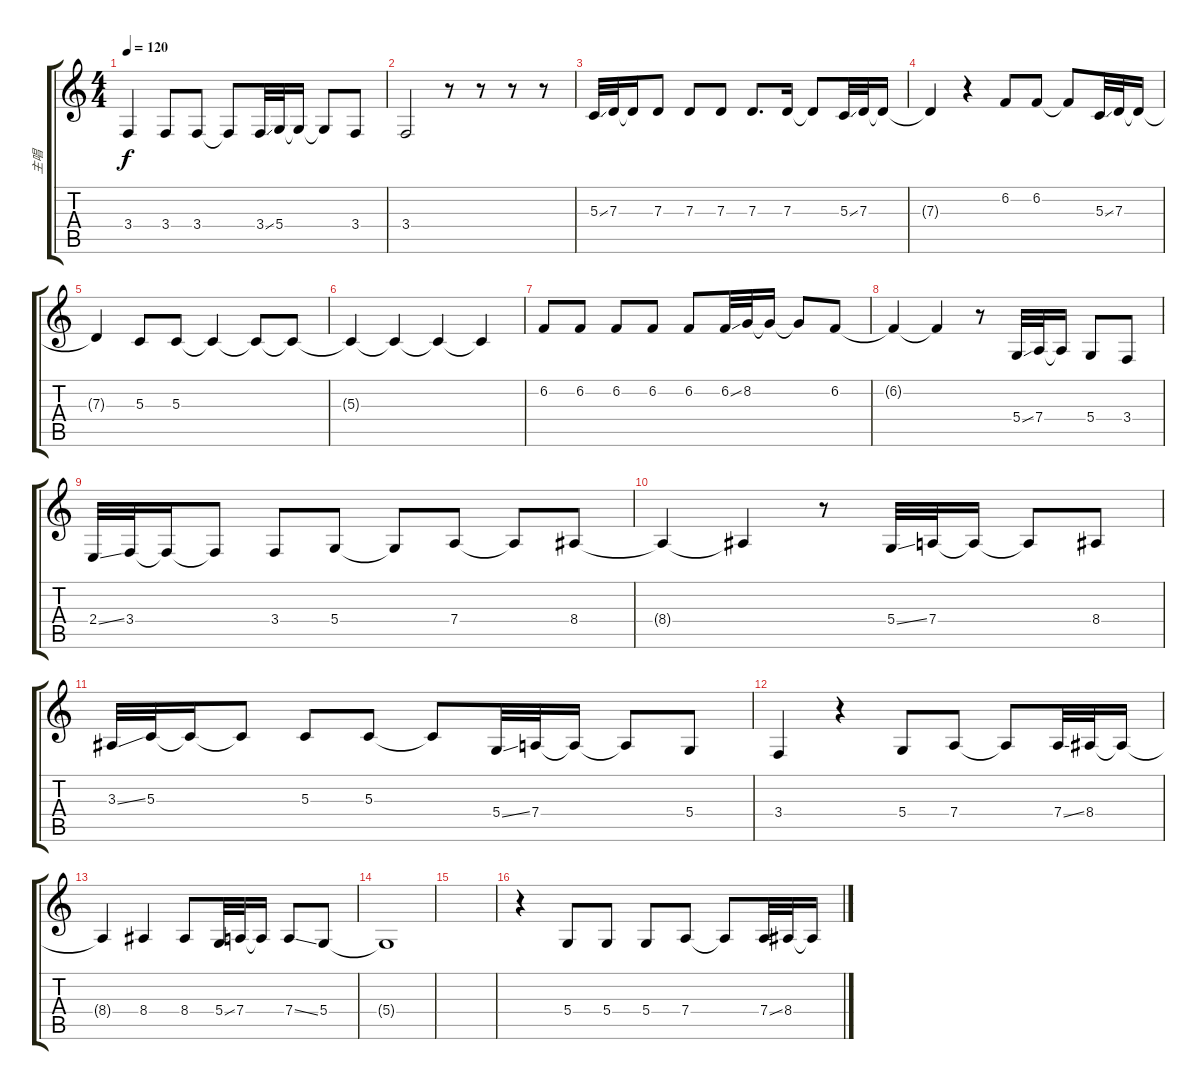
\track ("主唱" "主唱") {instrument lead3calliope}
\staff {score tabs}
\tuning (E4 B3 G3 D3 A2 E2) {hide}
\ts (4 4)
\tempo 120
\clef g2
\ks c
3.4.4{dy f} 3.4.8 3.4.8 3.4{t}.8 3.4{ss}.32 5.4.32 5.4{t}.16 5.4{t}.8 3.4.8 |
3.4.2 r.8 r.8 r.8 r.8 |
5.3{ss}.32 7.3.32 7.3{t}.16 7.3.8 7.3.8 7.3.8 7.3.8{d} 7.3.16 7.3{t}.8 5.3{ss}.32 7.3.32 7.3{t}.16 |
7.3{t}.4 r.4 6.2.8 6.2.8 6.2{t}.8 5.3{ss}.32 7.3.32 7.3{t}.16 |
7.3{t}.4 5.3.8 5.3.8 5.3{t}.4 5.3{t}.8 5.3{t}.8 |
5.3{t}.4 5.3{t}.4 5.3{t}.4 5.3{t}.4 |
6.2.8 6.2.8 6.2.8 6.2.8 6.2.8 6.2{ss}.32 8.2.32 8.2{t}.16 8.2{t}.8 6.2.8 |
6.2{t}.4 6.2{t}.4 r.8 5.4{ss}.32 7.4.32 7.4{t}.16 5.4.8 3.4.8 |
2.4{ss}.32 3.4.32 3.4{t}.16 3.4{t}.8 3.4.8 5.4.8 5.4{t}.8 7.4.8 7.4{t}.8 8.4.8 |
8.4{t}.4 8.4{t}.4 r.8 5.4{ss}.32 7.4.32 7.4{t}.16 7.4{t}.8 8.4.8 |
3.3{ss}.32 5.3.32 5.3{t}.16 5.3{t}.8 5.3.8 5.3.8 5.3{t}.8 5.4{ss}.32 7.4.32 7.4{t}.16 7.4{t}.8 5.4.8 |
3.4.4 r.4 5.4.8 7.4.8 7.4{t}.8 7.4{ss}.32 8.4.32 8.4{t}.16 |
8.4{t}.4 8.4.4 8.4.8 5.4{ss}.32 7.4.32 7.4{t}.16 7.4{ss}.8 5.4.8 |
5.4{t}.1 |
|
r.4 5.4.8 5.4.8 5.4.8 7.4.8 7.4{t}.8 7.4{ss}.32 8.4.32 8.4{t}.16
